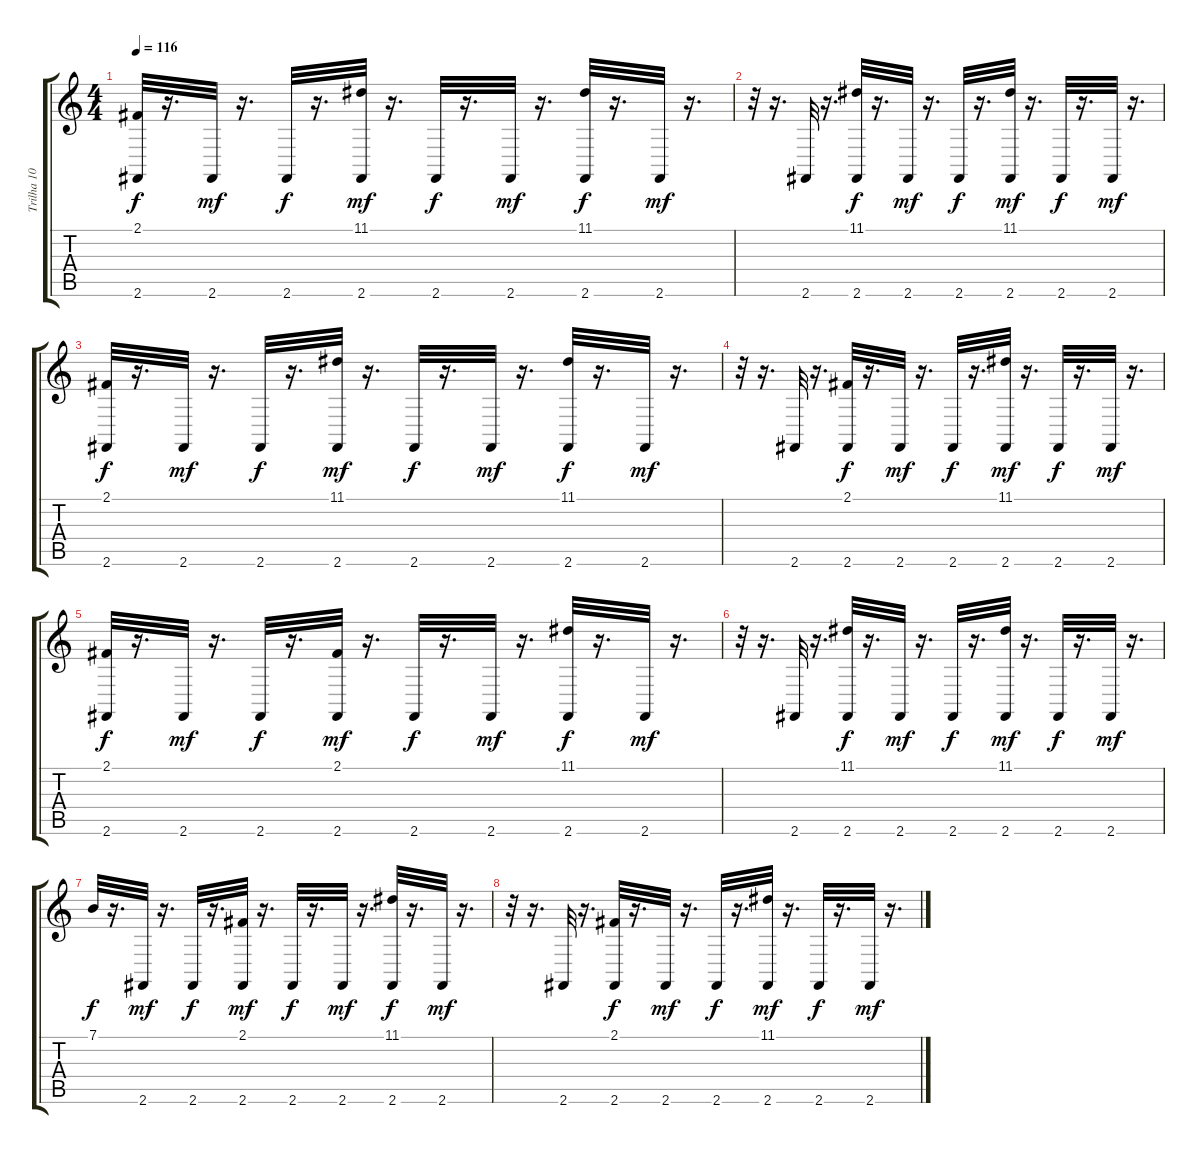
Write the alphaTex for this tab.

\track ("Trilha 10" "Trilha 10") {instrument acousticgrandpiano}
\staff {score tabs}
\tuning (E4 B3 G3 D3 A2 E2) {hide}
\ts (4 4)
\tempo 116
\clef g2
\ks c
(2.1 2.6).32{dy f} r.16{d} 2.6.32{dy mf} r.16{d} 2.6.32{dy f} r.16{d} (11.1 2.6).32{dy mf} r.16{d} 2.6.32{dy f} r.16{d} 2.6.32{dy mf} r.16{d} (11.1 2.6).32{dy f} r.16{d} 2.6.32{dy mf} r.16{d} |
r.32 r.16{d} 2.6.32 r.16{d} (11.1 2.6).32{dy f} r.16{d} 2.6.32{dy mf} r.16{d} 2.6.32{dy f} r.16{d} (11.1 2.6).32{dy mf} r.16{d} 2.6.32{dy f} r.16{d} 2.6.32{dy mf} r.16{d} |
(2.1 2.6).32{dy f} r.16{d} 2.6.32{dy mf} r.16{d} 2.6.32{dy f} r.16{d} (11.1 2.6).32{dy mf} r.16{d} 2.6.32{dy f} r.16{d} 2.6.32{dy mf} r.16{d} (11.1 2.6).32{dy f} r.16{d} 2.6.32{dy mf} r.16{d} |
r.32 r.16{d} 2.6.32 r.16{d} (2.1 2.6).32{dy f} r.16{d} 2.6.32{dy mf} r.16{d} 2.6.32{dy f} r.16{d} (11.1 2.6).32{dy mf} r.16{d} 2.6.32{dy f} r.16{d} 2.6.32{dy mf} r.16{d} |
(2.1 2.6).32{dy f} r.16{d} 2.6.32{dy mf} r.16{d} 2.6.32{dy f} r.16{d} (2.1 2.6).32{dy mf} r.16{d} 2.6.32{dy f} r.16{d} 2.6.32{dy mf} r.16{d} (11.1 2.6).32{dy f} r.16{d} 2.6.32{dy mf} r.16{d} |
r.32 r.16{d} 2.6.32 r.16{d} (11.1 2.6).32{dy f} r.16{d} 2.6.32{dy mf} r.16{d} 2.6.32{dy f} r.16{d} (11.1 2.6).32{dy mf} r.16{d} 2.6.32{dy f} r.16{d} 2.6.32{dy mf} r.16{d} |
7.1.32{dy f} r.16{d} 2.6.32{dy mf} r.16{d} 2.6.32{dy f} r.16{d} (2.1 2.6).32{dy mf} r.16{d} 2.6.32{dy f} r.16{d} 2.6.32{dy mf} r.16{d} (11.1 2.6).32{dy f} r.16{d} 2.6.32{dy mf} r.16{d} |
r.32 r.16{d} 2.6.32 r.16{d} (2.1 2.6).32{dy f} r.16{d} 2.6.32{dy mf} r.16{d} 2.6.32{dy f} r.16{d} (11.1 2.6).32{dy mf} r.16{d} 2.6.32{dy f} r.16{d} 2.6.32{dy mf} r.16{d}
